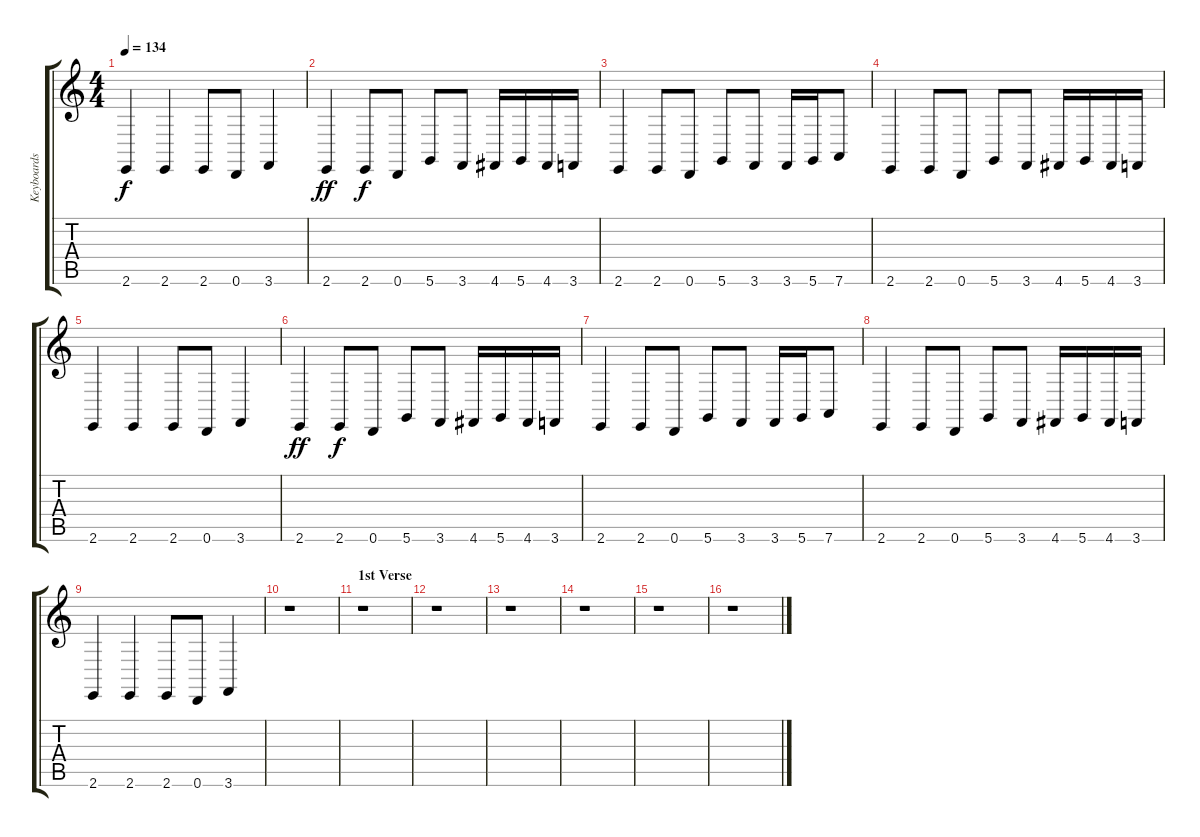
\track ("Keyboards" "Keyboards") {instrument electricgrandpiano}
\staff {score tabs}
\tuning (D4 A3 F3 C3 G2 D2) {hide}
\ts (4 4)
\tempo 134
\clef g2
\ks c
2.6.4{dy f} 2.6.4 2.6.8 0.6.8 3.6.4 |
2.6.4{dy ff} 2.6.8{dy f} 0.6.8 5.6.8 3.6.8 4.6.16 5.6.16 4.6.16 3.6.16 |
2.6.4 2.6.8 0.6.8 5.6.8 3.6.8 3.6.16 5.6.16 7.6.8 |
2.6.4 2.6.8 0.6.8 5.6.8 3.6.8 4.6.16 5.6.16 4.6.16 3.6.16 |
2.6.4 2.6.4 2.6.8 0.6.8 3.6.4 |
2.6.4{dy ff} 2.6.8{dy f} 0.6.8 5.6.8 3.6.8 4.6.16 5.6.16 4.6.16 3.6.16 |
2.6.4 2.6.8 0.6.8 5.6.8 3.6.8 3.6.16 5.6.16 7.6.8 |
2.6.4 2.6.8 0.6.8 5.6.8 3.6.8 4.6.16 5.6.16 4.6.16 3.6.16 |
2.6.4 2.6.4 2.6.8 0.6.8 3.6.4 |
r.1 |
\section ("" "1st Verse")
r.1 |
r.1 |
r.1 |
r.1 |
r.1 |
r.1
